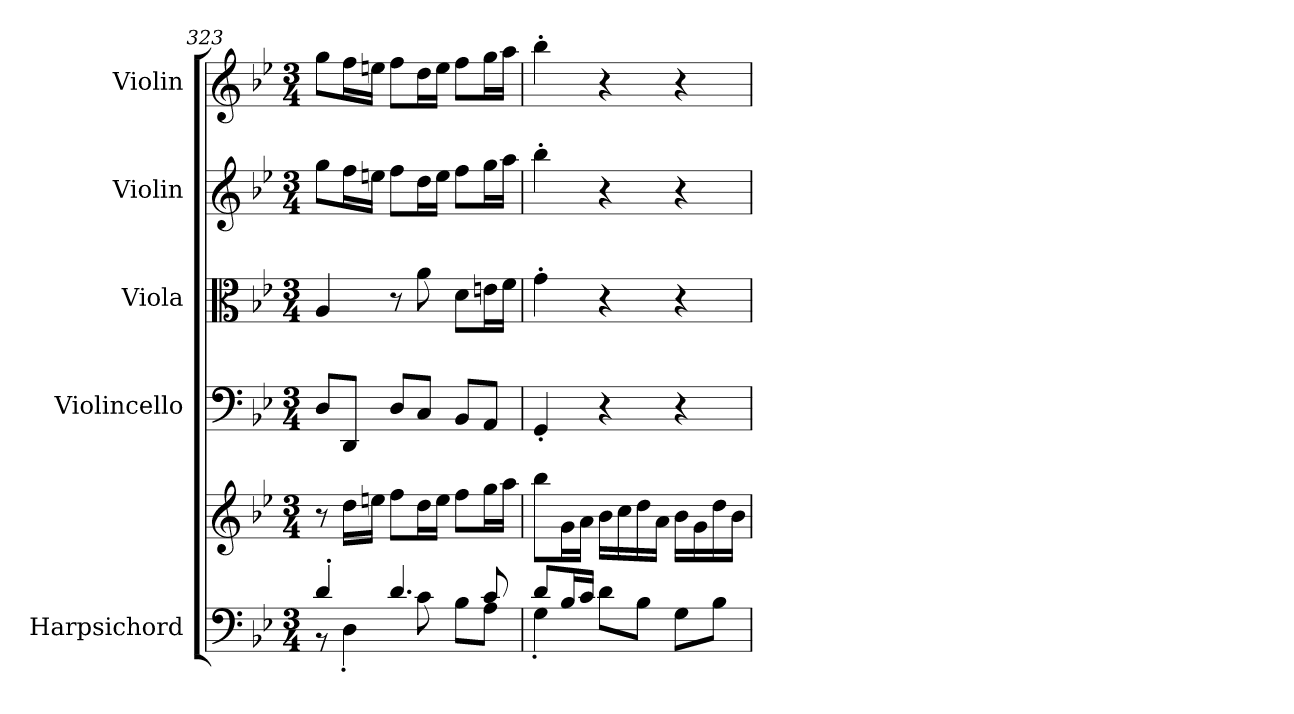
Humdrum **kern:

**kern	**kern	**kern	**kern	**kern	**kern
*part5	*part5	*part4	*part3	*part2	*part1
*staff6	*staff5	*staff4	*staff3	*staff2	*staff1
*I"Harpsichord	*	*I"Violincello	*I"Viola	*I"Violin	*I"Violin
*I'Hpschd	*	*I'Vc	*I'Vla	*I'Vln	*I'Vln
!!LO:LB:g=z
*clefF4	*clefG2	*clefF4	*clefC3	*clefG2	*clefG2
*k[b-e-]	*k[b-e-]	*k[b-e-]	*k[b-e-]	*k[b-e-]	*k[b-e-]
*M3/4	*M3/4	*M3/4	*M3/4	*M3/4	*M3/4
=323	=323	=323	=323	=323	=323
*^	*	*	*	*	*
4d'/	8r	8r	8D/L	4A/	8gg\L	8gg\L
.	4D'\	16dd\LL	8DD/J	.	16ff\L	16ff\L
.	.	16een\JJ	.	.	16een\JJ	16een\JJ
4.d/	.	8ff\L	8D/L	8r	8ff\L	8ff\L
.	8c\	16dd\L	8C/J	8a\	16dd\L	16dd\L
.	.	16ee\JJ	.	.	16ee\JJ	16ee\JJ
.	8B-\L	8ff\L	8BB-/L	8d\L	8ff\L	8ff\L
8c/	8A\J	16gg\L	8AA/J	16en\L	16gg\L	16gg\L
.	.	16aa\JJ	.	16f\JJ	16aa\JJ	16aa\JJ
=324	=324	=324	=324	=324	=324	=324
8d/L	4G'\	8bb-\L	4GG'/	4g'\	4bb-'\	4bb-'\
16B-/L	.	16g\L	.	.	.	.
16c/JJ	.	16a\JJ	.	.	.	.
8d\L	2ryy	16b-\LL	4r	4r	4r	4r
.	.	16cc\	.	.	.	.
8B-\J	.	16dd\	.	.	.	.
.	.	16a\JJ	.	.	.	.
8G\L	.	16b-\LL	4r	4r	4r	4r
.	.	16g\	.	.	.	.
8B-\J	.	16dd\	.	.	.	.
.	.	16b-\JJ	.	.	.	.
*v	*v	*	*	*	*	*
=	=	=	=	=	=
*-	*-	*-	*-	*-	*-
